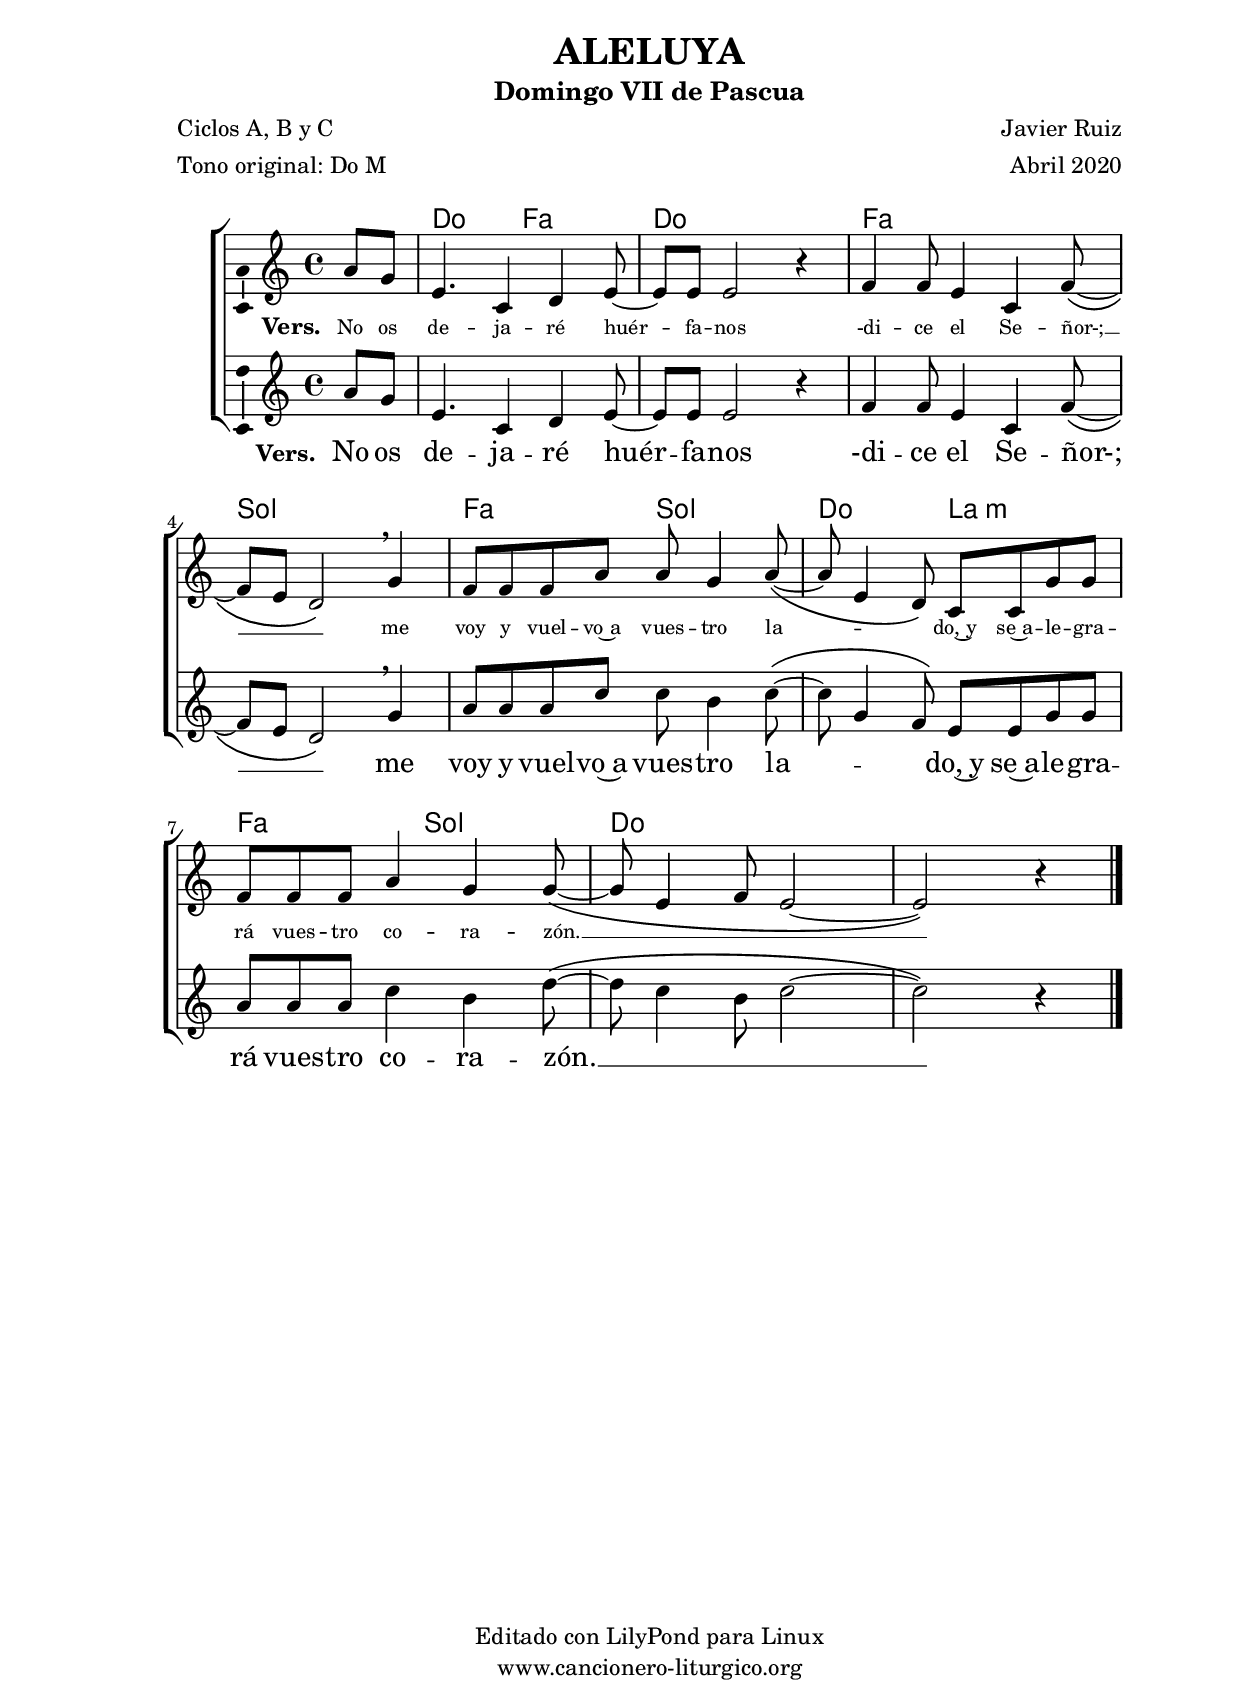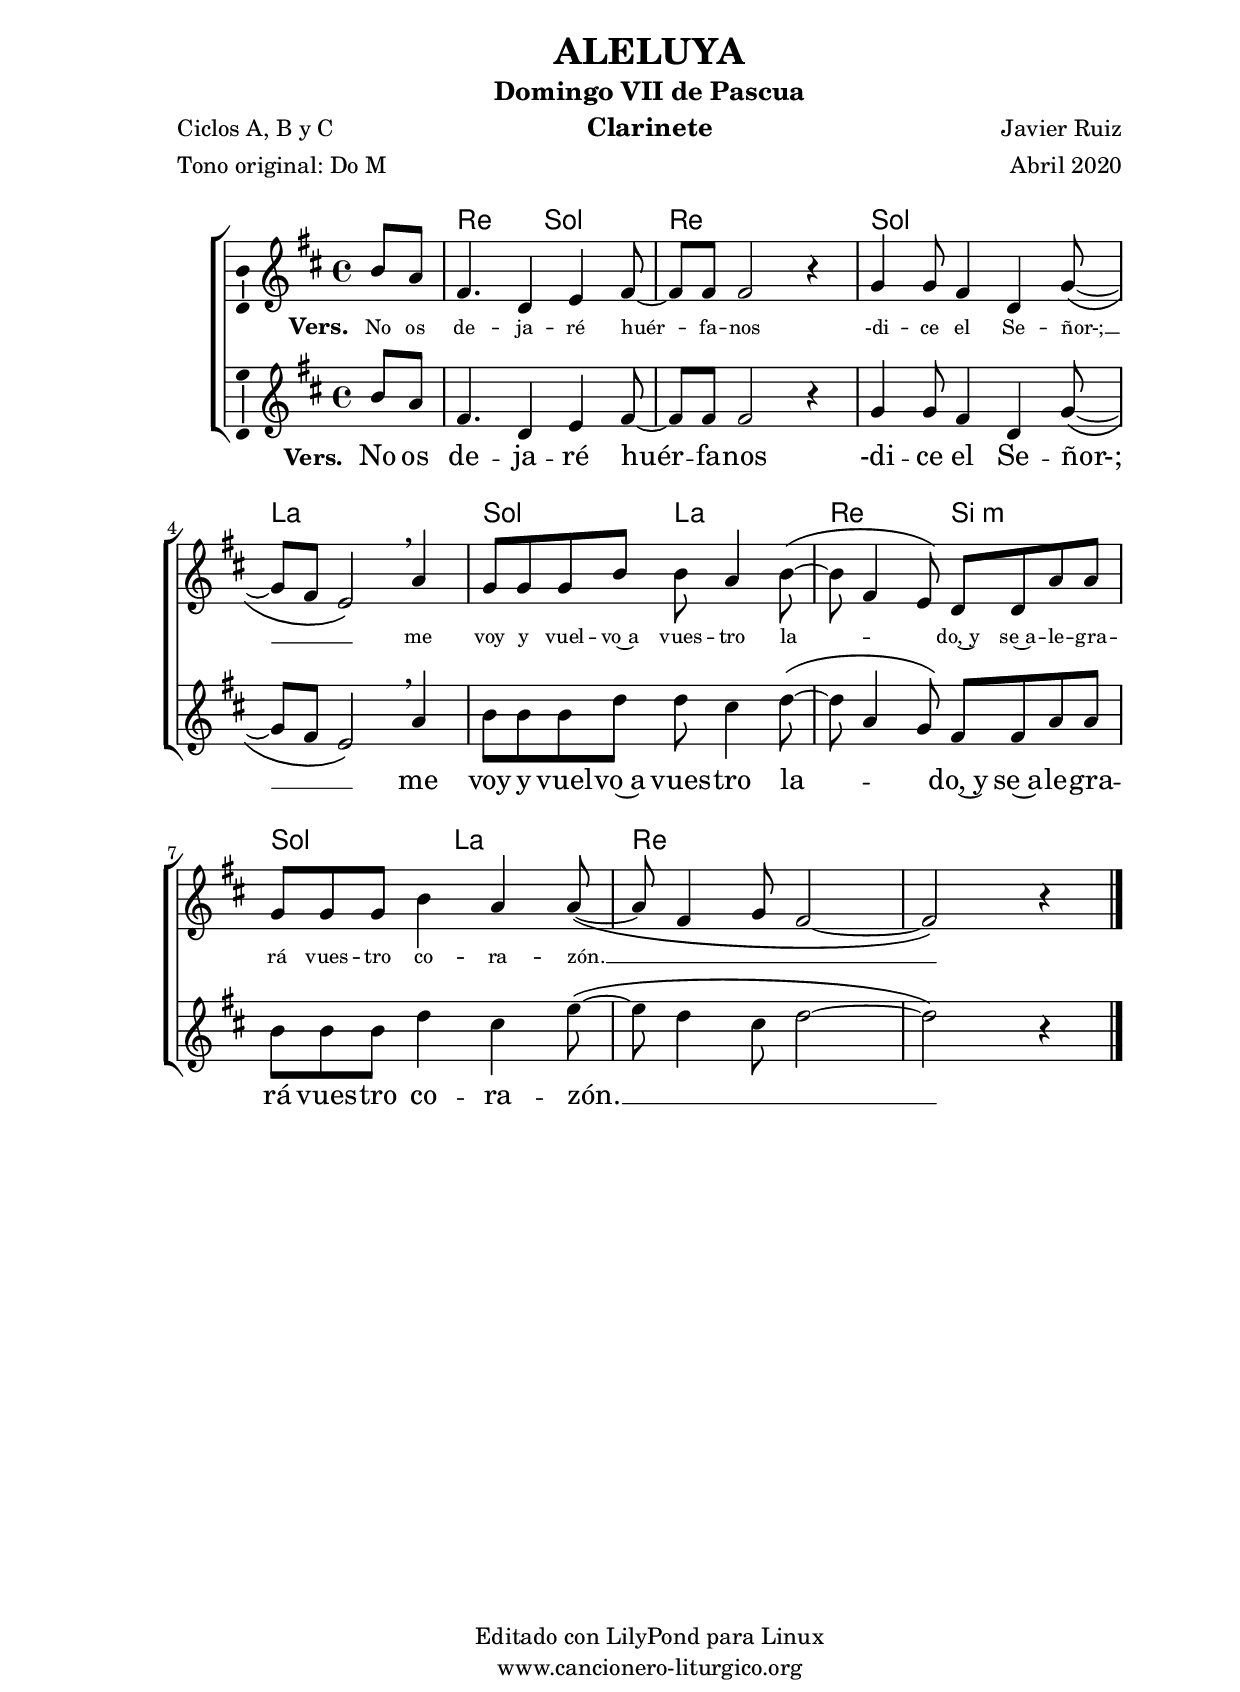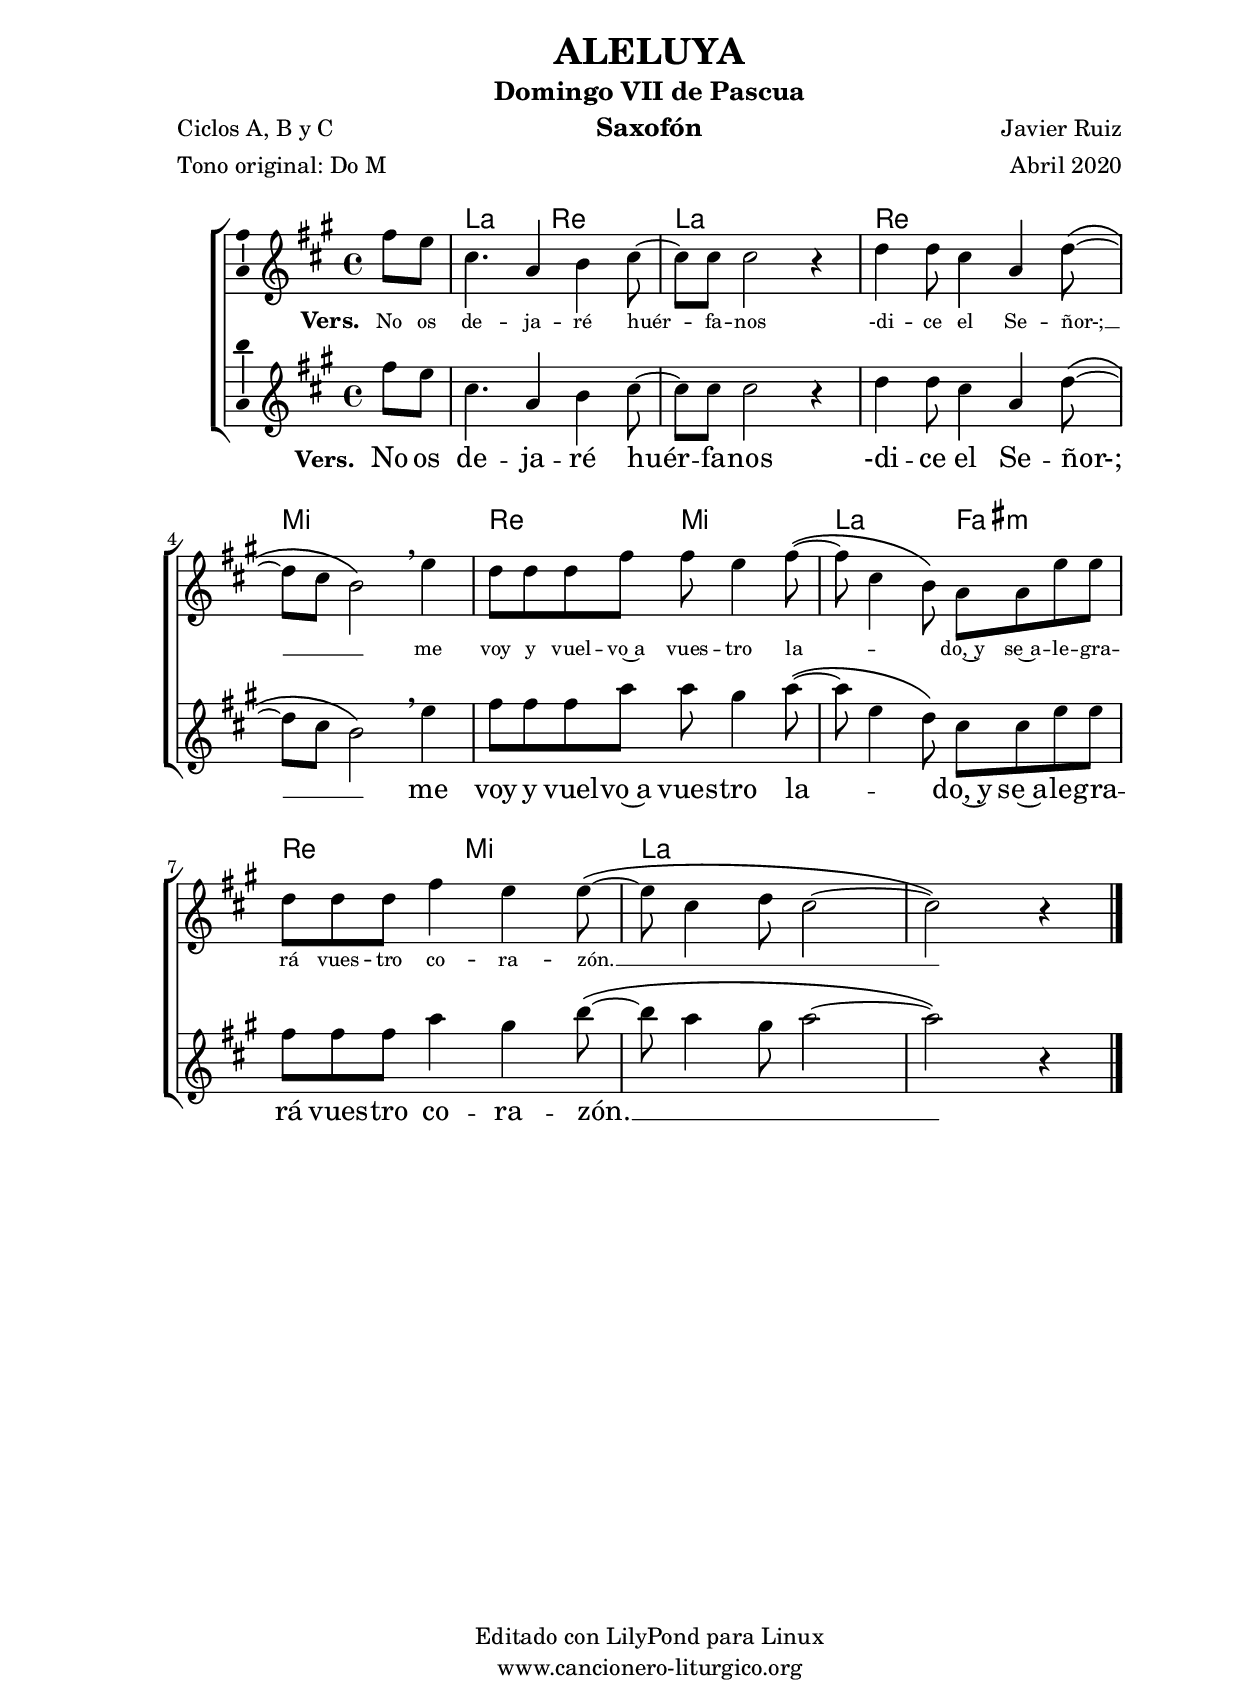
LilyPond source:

%
%para convertir .midi en .wav:
%timidity filename.midi -Ow -o finename.wav
%
%
%Para convertir de .wav a .mp3:
%lame -h -m j filename.wav
%
%
%para escuchar el midi:
%timidity nombrefichero.midi
%


%versión de lilypond para la que se ha escrito esta partitura:
\version "2.16.0"

	%Tamaño papel
	#(set-default-paper-size "a4")
	%Tamaño partitura
	#(set-global-staff-size 20)
	%No responde al pulsar sobre una nota
	#(ly:set-option 'point-and-click #f)

%parámetros del encabezamiento:
\header {
	title = "ALELUYA"
	subtitle = "Domingo VII de Pascua"
	composer = "Javier Ruiz"
	poet = "Ciclos A, B y C"
	meter = "Tono original: Do M"
	arranger = "Abril 2020"
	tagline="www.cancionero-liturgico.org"
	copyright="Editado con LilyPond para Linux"
	tiempo = "Pascua"
	usos = "Aleluya"
	letra = "Aleluya. No os dejaré huérfanos -dice el Señor-; me voy y vuelvo a vuestro lado, y se alegrará vuestro corazón."
	}

%parámetros asociados al papel:
\paper  {
	oddHeaderMarkup = \markup {\fill-line { \on-the-fly #not-first-page \fromproperty #'header:title \on-the-fly #not-first-page \fromproperty #'header:composer }}
	evenHeaderMarkup = \markup {\fill-line { \fromproperty #'header:composer \fromproperty #'header:title }}
	#(set-paper-size "a4")
	print-page-number = ##f
	first-page-number = 1
	print-first-page-number = ##f
%	head-separation = 3.0 \cm
	top-margin = 1.5 \cm
%	top-margin = 2.0 \cm
%%%	bottom-margin = 0.5\cm
	bottom-margin = 0.2\cm
	left-margin = 3.0 \cm
	line-width = 16.0 \cm 
	indent = 8\mm
	interscoreline = 2.\mm
	between-system-space = 15\mm
%	para que las partituras no llenen la hoja:
	ragged-bottom = ##t
%	idem para la última hoja:
	ragged-last-bottom = ##f
%	para que las partituras llenen el ancho del papel:
	ragged-last = ##f
	after-title-space = 2.5 \cm
%page-count=2
system-count=3

	%Flexible Vertical Spacing
%	markup-markup-spacing =
%	#'((basic-distance . 15) (minimum-distance . 15) (padding . 3))
	markup-system-spacing =
	#'((basic-distance . 15) (minimum-distance . 15) (padding . 3))
	system-system-spacing =
	#'((basic-distance . 15) (minimum-distance . 15) (padding . 3))
	score-system-spacing =
	#'((basic-distance . 15) (minimum-distance . 15) (padding . 5))
%	top-system-spacing = % header
%	#'((basic-distance . 8) (minimum-distance . 0) (padding . 0))
%	top-markup-spacing =
%	#'((basic-distance . 20) (minimum-distance . 20) (padding . 0))
	last-bottom-spacing = % footer
	#'((basic-distance . 5) (minimum-distance . 5) (padding . 0))
%	score-markup-spacing =
%	#'((basic-distance . 16) (minimum-distance . 13) (padding . 0))

	}


%parámetros que afectan a toda la partitura:
global =  {
	%clave de sol (G):
	\clef G
	%armadura:
%	\transpose c ees
	\key c \major
	\tempo 4=110
	\set Score.tempoHideNote = ##t
	}


acordes = {
	\italianChords
	\chordmode {
%	\transpose c ees
{

s4
c2 f c c f f g g
f2 g c a:m f g c c c2

	}
	}
}


melodiatrompeta = 
%	\transpose c ees
{

	\relative c''{
	\time 4/4

\partial4
r4
r1
r8 e4 <d f>8 <e g>2
r1
r8 g4 <f a>8 <g b>2
r1
r8 c,4 <b d>8 <c e>2
r1
r8 g'4 <e a>8 <c g'>2~
<c g'>2 r4

}
	\bar "|."
	}


melodiatres = 
%	\transpose c ees
{

	\relative c'{
	\time 4/4

\partial4
a'8 g
e4. c4 d e8~
e8 e e2 r4
f4 f8 e4 c f8~
\(f8 e d2\) \breathe g4
f8 f f a a g4 a8~
\(a8 e4 d8\) c8 c g' g
f8 f f a4 g g8~
\(g8 e4 f8 e2~
e2\) r4 %s4

}

	\bar "|."
	}


melodiabajo = 
%	\transpose c ees
{

	%clave de fa (F):
	\clef F

	\relative c{
	\time 4/4

\partial4
r4
c4. c8 f4. f8
c4. c8 c2
f4. f8 d4. d8
g4. g8 g2
f4. f8 g4. g8
c,4. c8 a4. a8
f'4. f8 g4. g8
c,4. c8 c2~
c2 r4 %s4

}

	\bar "|."
	}


melodia = 
%	\transpose c ees
{

	\relative c'{
	\time 4/4

\partial4
a'8 g
e4. c4 d e8~
e8 e e2 r4
f4 f8 e4 c f8~
\(f8 e d2\) \breathe g4
a8 a a8 c c b4 c8~
\(c8 g4 f8\) e8 e g8 g
a8 a a c4 b d8~
\(d8 c4 b8 c2~
c2\) r4 %s4

}

	\bar "|."
	}


texto = \lyricmode {
\set stanza =#"Vers. "
No os de -- ja -- ré huér -- fa -- nos
-di -- ce el Se -- ñor-; __ _ _
me voy y vuel -- vo~a vues -- tro la -- _ _ do,~y
se~a -- le -- gra -- rá vues -- tro co -- ra -- zón. __ _ _ _
	}

textotres = \lyricmode {
\override LyricText #'font-size = #-1
\set stanza =#"Vers. "
No os de -- ja -- ré huér -- fa -- nos
-di -- ce el Se -- ñor-; __ _ _
me voy y vuel -- vo~a vues -- tro la -- _ _ do,~y
se~a -- le -- gra -- rá vues -- tro co -- ra -- zón. __ _ _ _
	}


acordesStaff = \context ChordNames = acordesStaff <<
	\set chordChanges = ##t
	\acordes
	>>

voztrompetaStaff = \context Voice = voztrompetaStaff
<<
	\override Staff.StaffSymbol #'staff-space = #(magstep -0.35)
	\set Staff.midiInstrument = #"trumpet"
	\set Staff.midiMinimumVolume = #0.6
	\set Staff.midiMaximumVolume = #0.8
	\global
	\melodiatrompeta
	>>

voztresStaff = \context Voice = voztresStaff
\with {\consists "Ambitus_engraver"}
<<
%	\override Staff.StaffSymbol #'staff-space = #(magstep -0.35)
	\set Staff.midiInstrument = #"violin"
	\set Staff.midiMinimumVolume = #0.6
	\set Staff.midiMaximumVolume = #0.8
	\global
	\relative c' \melodiatres
	>>

vozStaff = \context Voice = vozStaff
\with {\consists "Ambitus_engraver"}
<<
%	\set Staff.instrumentName = ""
%	\set Staff.shortInstrumentName = ""
%	\set Staff.midiInstrument = #"clarinet"
%	\set Staff.midiInstrument = #"cello"
	\set Staff.midiInstrument = #"flute"
%	\set Staff.midiInstrument = #"electric guitar (jazz)"
%	\set Staff.midiInstrument = #"english horn"
%	\set Staff.midiInstrument = #"violin"
%	\set Staff.midiInstrument = #"glockenspiel"
	\set Staff.midiMinimumVolume = #0.8
	\set Staff.midiMaximumVolume = #1.0
	\global
	\melodia
	>>

vozbajoStaff = \context Voice = vozbajoStaff
<<
	\override Staff.StaffSymbol #'staff-space = #(magstep -0.35)
	\set Staff.midiInstrument = #"english horn"
	\set Staff.midiMinimumVolume = #0.6
	\set Staff.midiMaximumVolume = #0.8
	\global
	\melodiabajo
	>>

textoStaff = \context Lyrics = textoStaff <<
	\lyricsto vozStaff \texto
	>>

textotresStaff = \context Lyrics = textotresStaff <<
	\lyricsto voztresStaff \textotres
	>>


\book {
	\score {
		<<
		\context ChoirStaff {
%			\override StaffGroup.SystemStartBracket #'collapse-height = #1
%			\override Score.SystemStartBar #'collapse-height = #1
			<<
			\acordesStaff
%			\voztrompetaStaff
			\voztresStaff
			\textotresStaff
			\vozStaff
			\textoStaff
%			\vozbajoStaff
			>>
			}
		>>
		\layout {
	    		\context {
				\Lyrics
				\override LyricText #'font-size = #2
				}
	   		 \context {
				\Score
				\override StaffSymbol #'staff-space = #(magstep +3)
				}
			}
		}
	\score {
		\unfoldRepeats
		<<
		\context ChoirStaff {
			<<
			\acordesStaff
			\voztrompetaStaff
			\voztresStaff
			\vozStaff
			\vozbajoStaff
			>>
			}
		>>
		\midi {
	  		\context {
	  			\Score
				tempoWholesPerMinute = #(ly:make-moment 70 4)
				}
			}
		}
	}


%Partitura para clarinete
#(define output-suffix "C")
\book {
	\header{
		instrument = "Clarinete"
		}
	\score {
		<<
		\context ChoirStaff {
%			\override StaffGroup.SystemStartBracket #'collapse-height = #1
%			\override Score.SystemStartBar #'collapse-height = #1
\transpose c d
			<<
			\acordesStaff
%			\voztrompetaStaff
			\voztresStaff
			\textotresStaff
			\vozStaff
			\textoStaff
%			\vozbajoStaff
			>>
			}
		>>
		\layout {
	    		\context {
				\Lyrics
				\override LyricText #'font-size = #2
				}
	   		 \context {
				\Score
				\override StaffSymbol #'staff-space = #(magstep +3)
				}
			}
		}
	}


%Partitura para saxofón
#(define output-suffix "S")
\book {
	\header{
		instrument = "Saxofón"
		}
	\score {
		<<
		\context ChoirStaff {
%			\override StaffGroup.SystemStartBracket #'collapse-height = #1
%			\override Score.SystemStartBar #'collapse-height = #1
\transpose c a
			<<
			\acordesStaff
%			\voztrompetaStaff
			\voztresStaff
			\textotresStaff
			\vozStaff
			\textoStaff
%			\vozbajoStaff
			>>
			}
		>>
		\layout {
	    		\context {
				\Lyrics
				\override LyricText #'font-size = #2
				}
	   		 \context {
				\Score
				\override StaffSymbol #'staff-space = #(magstep +3)
				}
			}
		}
	}


